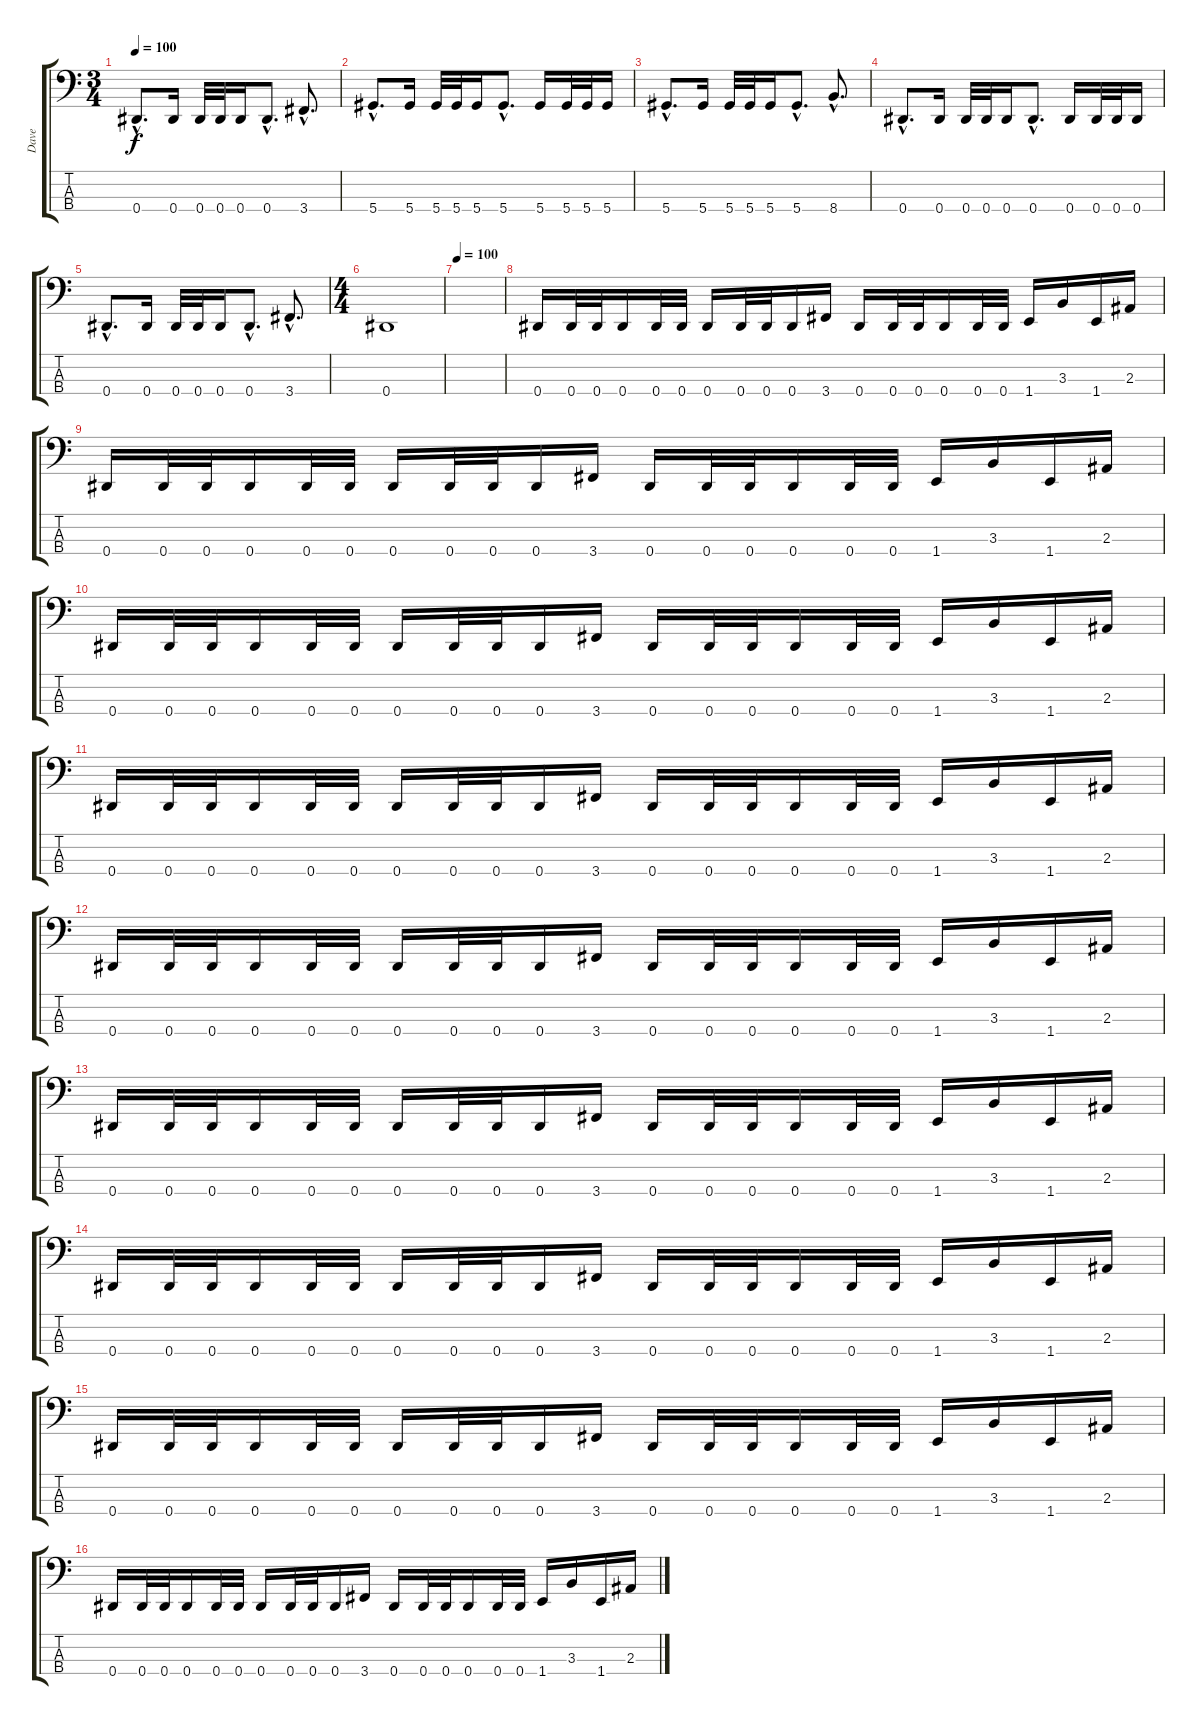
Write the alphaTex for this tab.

\track ("Dave" "Dave") {instrument electricbasspick}
\staff {score tabs}
\tuning (Gb2 Db2 Ab1 Eb1) {hide}
\ts (3 4)
\tempo 100
\clef f4
\ks c
0.4{hac}.8{d dy f} 0.4.16 0.4.32 0.4.32 0.4.16 0.4{hac}.8{d} 3.4{hac}.8{d} |
5.4{hac}.8{d} 5.4.16 5.4.32 5.4.32 5.4.16 5.4{hac}.8{d} 5.4.16 5.4.32 5.4.32 5.4.16 |
5.4{hac}.8{d} 5.4.16 5.4.32 5.4.32 5.4.16 5.4{hac}.8{d} 8.4{hac}.8{d} |
0.4{hac}.8{d} 0.4.16 0.4.32 0.4.32 0.4.16 0.4{hac}.8{d} 0.4.16 0.4.32 0.4.32 0.4.16 |
0.4{hac}.8{d} 0.4.16 0.4.32 0.4.32 0.4.16 0.4{hac}.8{d} 3.4{hac}.8{d} |
\ts (4 4)
0.4.1 |
\tempo 100
|
0.4.16 0.4.32 0.4.32 0.4.16 0.4.32 0.4.32 0.4.16 0.4.32 0.4.32 0.4.16 3.4.16 0.4.16 0.4.32 0.4.32 0.4.16 0.4.32 0.4.32 1.4.16 3.3.16 1.4.16 2.3.16 |
0.4.16 0.4.32 0.4.32 0.4.16 0.4.32 0.4.32 0.4.16 0.4.32 0.4.32 0.4.16 3.4.16 0.4.16 0.4.32 0.4.32 0.4.16 0.4.32 0.4.32 1.4.16 3.3.16 1.4.16 2.3.16 |
0.4.16 0.4.32 0.4.32 0.4.16 0.4.32 0.4.32 0.4.16 0.4.32 0.4.32 0.4.16 3.4.16 0.4.16 0.4.32 0.4.32 0.4.16 0.4.32 0.4.32 1.4.16 3.3.16 1.4.16 2.3.16 |
0.4.16 0.4.32 0.4.32 0.4.16 0.4.32 0.4.32 0.4.16 0.4.32 0.4.32 0.4.16 3.4.16 0.4.16 0.4.32 0.4.32 0.4.16 0.4.32 0.4.32 1.4.16 3.3.16 1.4.16 2.3.16 |
0.4.16 0.4.32 0.4.32 0.4.16 0.4.32 0.4.32 0.4.16 0.4.32 0.4.32 0.4.16 3.4.16 0.4.16 0.4.32 0.4.32 0.4.16 0.4.32 0.4.32 1.4.16 3.3.16 1.4.16 2.3.16 |
0.4.16 0.4.32 0.4.32 0.4.16 0.4.32 0.4.32 0.4.16 0.4.32 0.4.32 0.4.16 3.4.16 0.4.16 0.4.32 0.4.32 0.4.16 0.4.32 0.4.32 1.4.16 3.3.16 1.4.16 2.3.16 |
0.4.16 0.4.32 0.4.32 0.4.16 0.4.32 0.4.32 0.4.16 0.4.32 0.4.32 0.4.16 3.4.16 0.4.16 0.4.32 0.4.32 0.4.16 0.4.32 0.4.32 1.4.16 3.3.16 1.4.16 2.3.16 |
0.4.16 0.4.32 0.4.32 0.4.16 0.4.32 0.4.32 0.4.16 0.4.32 0.4.32 0.4.16 3.4.16 0.4.16 0.4.32 0.4.32 0.4.16 0.4.32 0.4.32 1.4.16 3.3.16 1.4.16 2.3.16 |
0.4.16 0.4.32 0.4.32 0.4.16 0.4.32 0.4.32 0.4.16 0.4.32 0.4.32 0.4.16 3.4.16 0.4.16 0.4.32 0.4.32 0.4.16 0.4.32 0.4.32 1.4.16 3.3.16 1.4.16 2.3.16
